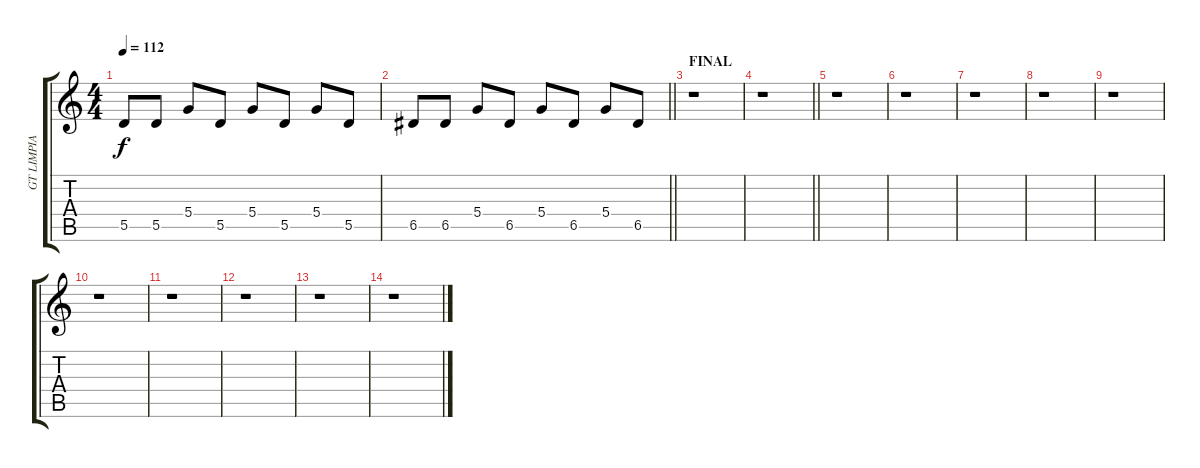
\track ("GT LIMPIA" "GT LIMPIA") {instrument electricguitarclean}
\staff {score tabs}
\tuning (E4 B3 G3 D3 A2 E2) {hide}
\ts (4 4)
\tempo 112
\clef g2
\ks c
5.5.8{dy f} 5.5.8 5.4.8 5.5.8 5.4.8 5.5.8 5.4.8 5.5.8 |
\barLineRight lightlight
6.5.8 6.5.8 5.4.8 6.5.8 5.4.8 6.5.8 5.4.8 6.5.8 |
\section ("" "FINAL")
r.1 |
\barLineRight lightlight
r.1 |
r.1 |
r.1 |
r.1 |
r.1 |
r.1 |
r.1 |
r.1 |
r.1 |
r.1 |
r.1
